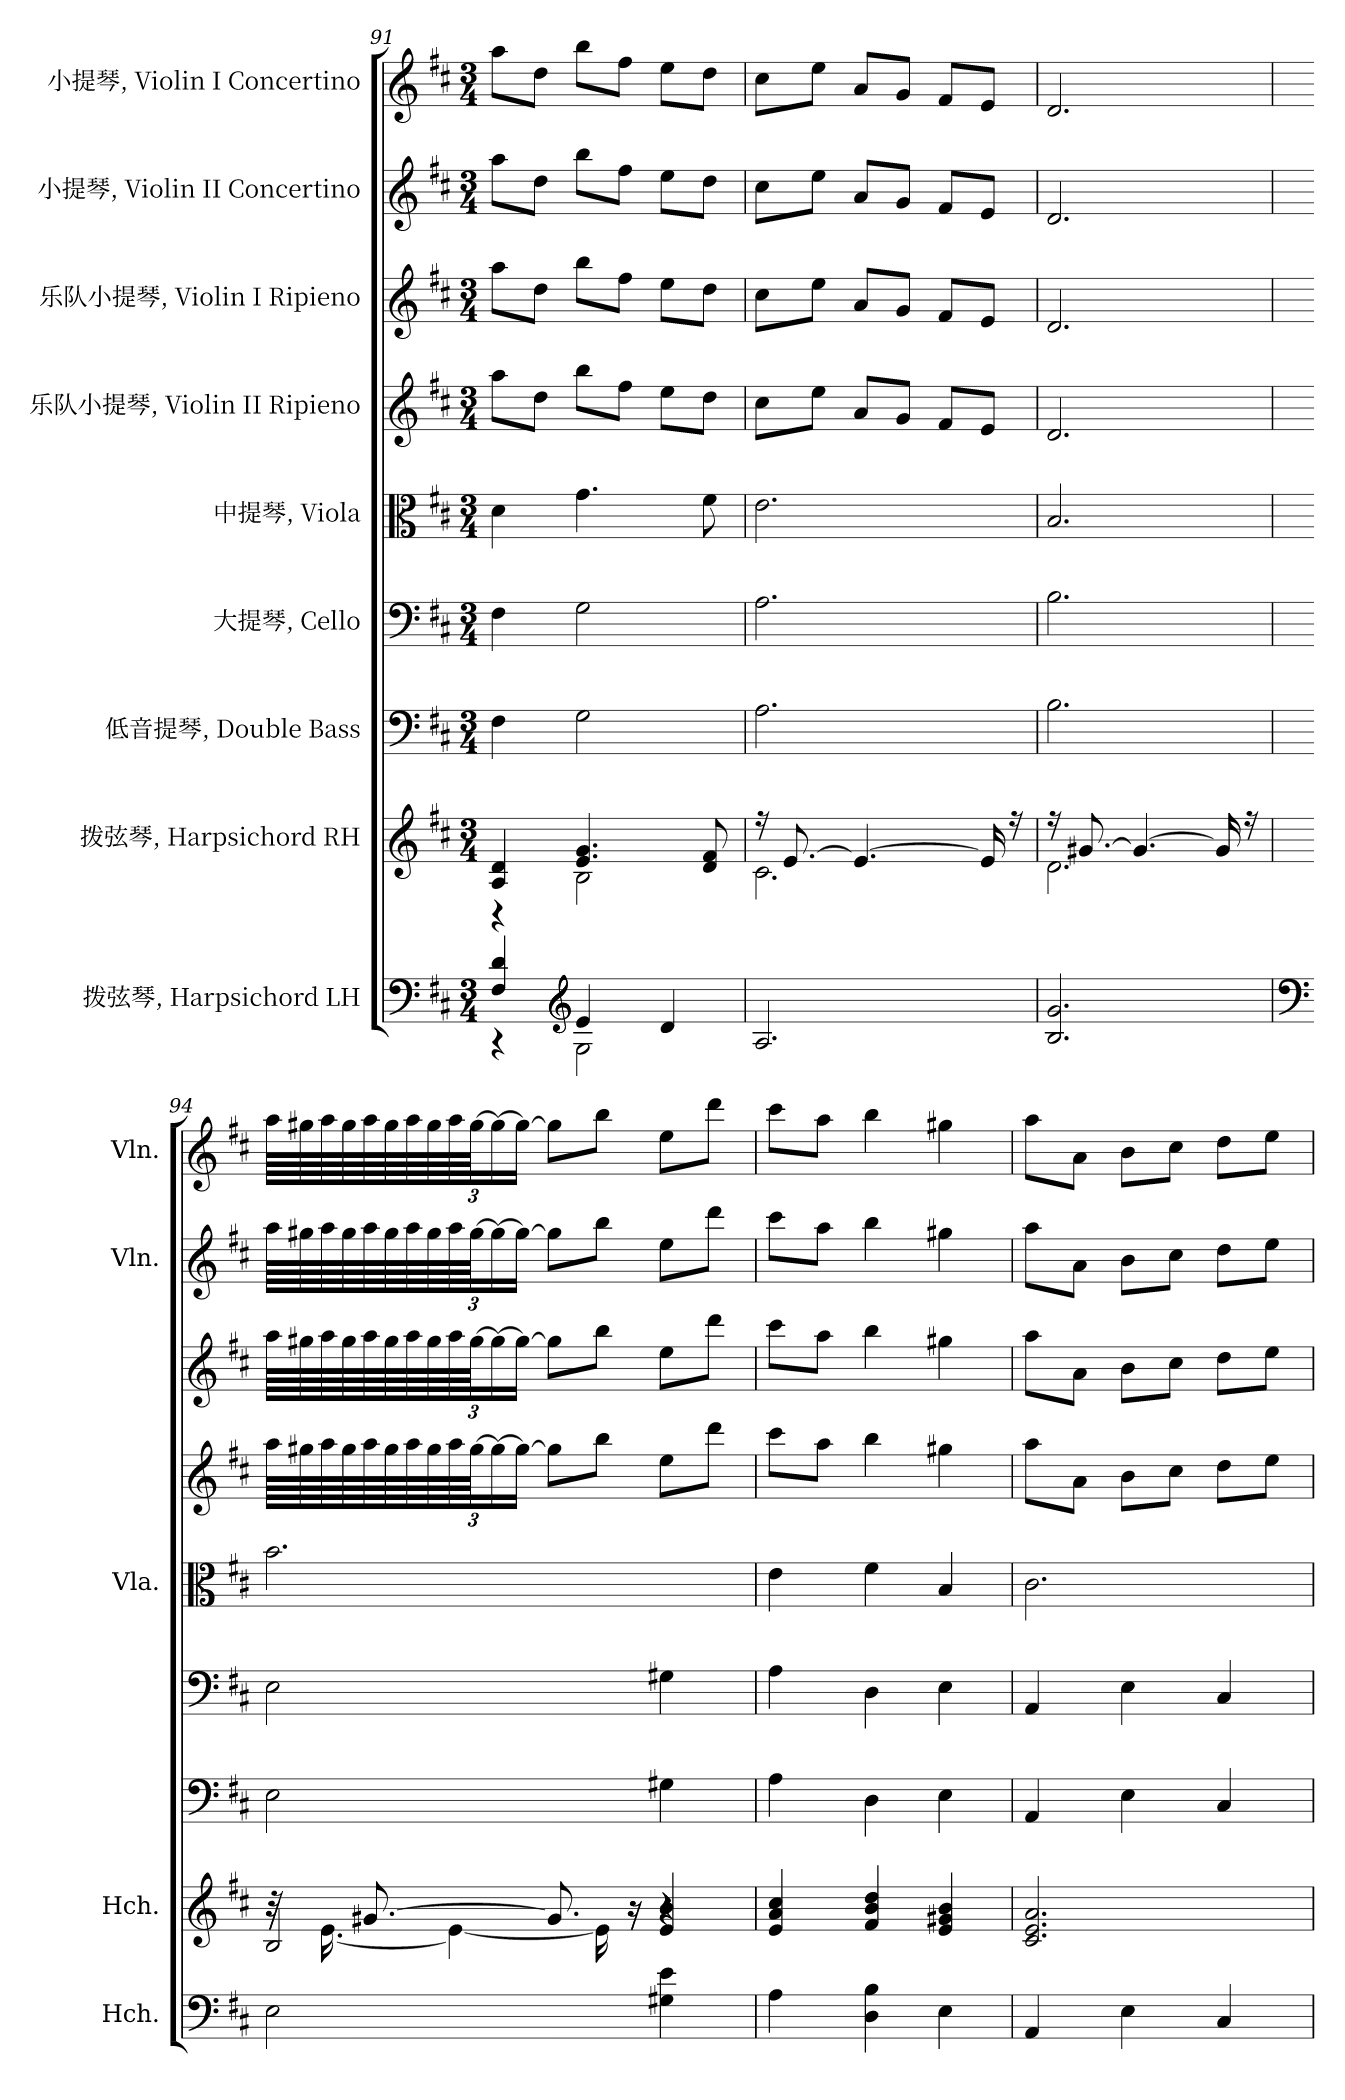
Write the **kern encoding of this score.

**kern	**kern	**kern	**kern	**kern	**kern	**kern	**kern	**kern
*part9	*part8	*part7	*part6	*part5	*part4	*part3	*part2	*part1
*staff9	*staff8	*staff7	*staff6	*staff5	*staff4	*staff3	*staff2	*staff1
*I"拨弦琴, Harpsichord LH	*I"拨弦琴, Harpsichord RH	*I"低音提琴, Double Bass	*I"大提琴, Cello	*I"中提琴, Viola	*I"乐队小提琴, Violin II Ripieno	*I"乐队小提琴, Violin I Ripieno	*I"小提琴, Violin II Concertino	*I"小提琴, Violin I Concertino
*I'Hch.	*I'Hch.	*	*	*I'Vla.	*	*	*I'Vln.	*I'Vln.
*clefF4	*clefG2	*clefF4	*clefF4	*clefC3	*clefG2	*clefG2	*clefG2	*clefG2
*	*	*ITrd7c12	*	*	*	*	*	*
*k[f#c#]	*k[f#c#]	*k[f#c#]	*k[f#c#]	*k[f#c#]	*k[f#c#]	*k[f#c#]	*k[f#c#]	*k[f#c#]
*M3/4	*M3/4	*M3/4	*M3/4	*M3/4	*M3/4	*M3/4	*M3/4	*M3/4
=91	=91	=91	=91	=91	=91	=91	=91	=91
*^	*^	*	*	*	*	*	*	*
4F#/ 4d/	4r	4A/ 4d/	4r	4FF#\	4F#\	4d\	8aa\L	8aa\L	8aa\L	8aa\L
.	.	.	.	.	.	.	8dd\J	8dd\J	8dd\J	8dd\J
*clefG2	*	*	*	*	*	*	*	*	*	*
4e/	2G\	4.e/ 4.g/	2B\	2GG\	2G\	4.g\	8bb\L	8bb\L	8bb\L	8bb\L
.	.	.	.	.	.	.	8ff#\J	8ff#\J	8ff#\J	8ff#\J
4d/	.	.	.	.	.	.	8ee\L	8ee\L	8ee\L	8ee\L
.	.	8d/ 8f#/	.	.	.	8f#\	8dd\J	8dd\J	8dd\J	8dd\J
*v	*v	*	*	*	*	*	*	*	*	*
=92	=92	=92	=92	=92	=92	=92	=92	=92	=92
2.A/	16r	2.c#\	2.AA\	2.A\	2.e\	8cc#\L	8cc#\L	8cc#\L	8cc#\L
.	[8.e/	.	.	.	.	.	.	.	.
.	.	.	.	.	.	8ee\J	8ee\J	8ee\J	8ee\J
.	4.e/_	.	.	.	.	8a/L	8a/L	8a/L	8a/L
.	.	.	.	.	.	8g/J	8g/J	8g/J	8g/J
.	.	.	.	.	.	8f#/L	8f#/L	8f#/L	8f#/L
.	16e/]	.	.	.	.	8e/J	8e/J	8e/J	8e/J
.	16r	.	.	.	.	.	.	.	.
!!LO:PB:g=z
=93	=93	=93	=93	=93	=93	=93	=93	=93	=93
2.B/ 2.g/	16r	2.d\	2.BB\	2.B\	2.B/	2.d/	2.d/	2.d/	2.d/
.	[8.g#X/	.	.	.	.	.	.	.	.
.	4.g#/_	.	.	.	.	.	.	.	.
.	16g#/]	.	.	.	.	.	.	.	.
.	16r	.	.	.	.	.	.	.	.
*	*v	*v	*	*	*	*	*	*	*
=94	=94	=94	=94	=94	=94	=94	=94	=94
*clefF4	*	*	*	*	*	*	*	*
*	*^	*	*	*	*	*	*	*
*	*	*^	*	*	*	*	*	*	*
2E\	16r	32r	2B/	2EE\	2E\	2.b\	64aa\LLLL	64aa\LLLL	64aa\LLLL	64aa\LLLL
.	.	.	.	.	.	.	64gg#X\	64gg#X\	64gg#X\	64gg#X\
.	.	[16.e\	.	.	.	.	64aa\	64aa\	64aa\	64aa\
.	.	.	.	.	.	.	64gg#\	64gg#\	64gg#\	64gg#\
.	[8.g#X/	.	.	.	.	.	64aa\	64aa\	64aa\	64aa\
.	.	.	.	.	.	.	64gg#\	64gg#\	64gg#\	64gg#\
.	.	.	.	.	.	.	64aa\	64aa\	64aa\	64aa\
.	.	.	.	.	.	.	64gg#\	64gg#\	64gg#\	64gg#\
*	*	*	*	*	*	*	*Xbrackettup	*Xbrackettup	*Xbrackettup	*Xbrackettup
.	.	4e\_	.	.	.	.	96aa\	96aa\	96aa\	96aa\
.	.	.	.	.	.	.	[96gg#\JJ	[96gg#\JJ	[96gg#\JJ	[96gg#\JJ
.	.	.	.	.	.	.	24gg#\_	24gg#\_	24gg#\_	24gg#\_
.	.	.	.	.	.	.	16gg#\JJ_	16gg#\JJ_	16gg#\JJ_	16gg#\JJ_
.	8.g#/]	.	.	.	.	.	8gg#\L]	8gg#\L]	8gg#\L]	8gg#\L]
.	.	16e\]	.	.	.	.	8bb\J	8bb\J	8bb\J	8bb\J
.	16r	16r	.	.	.	.	.	.	.	.
4G#X\ 4e\	4e/ 4b/	4r	4r	4GG#X\	4G#X\	.	8ee\L	8ee\L	8ee\L	8ee\L
.	.	.	.	.	.	.	8ddd\J	8ddd\J	8ddd\J	8ddd\J
*	*v	*v	*v	*	*	*	*	*	*	*
=95	=95	=95	=95	=95	=95	=95	=95	=95
4A\	4e/ 4a/ 4cc#/	4AA\	4A\	4e\	8ccc#\L	8ccc#\L	8ccc#\L	8ccc#\L
.	.	.	.	.	8aa\J	8aa\J	8aa\J	8aa\J
4D\ 4B\	4f#/ 4b/ 4dd/	4DD\	4D\	4f#\	4bb\	4bb\	4bb\	4bb\
4E\	4e/ 4g#X/ 4b/	4EE\	4E\	4B/	4gg#X\	4gg#X\	4gg#X\	4gg#X\
!!LO:PB:g=z
=96	=96	=96	=96	=96	=96	=96	=96	=96
4AA/	2.c#/ 2.e/ 2.a/	4AAA/	4AA/	2.c#\	8aa\L	8aa\L	8aa\L	8aa\L
.	.	.	.	.	8a\J	8a\J	8a\J	8a\J
4E\	.	4EE\	4E\	.	8b\L	8b\L	8b\L	8b\L
.	.	.	.	.	8cc#\J	8cc#\J	8cc#\J	8cc#\J
4C#/	.	4CC#/	4C#/	.	8dd\L	8dd\L	8dd\L	8dd\L
.	.	.	.	.	8ee\J	8ee\J	8ee\J	8ee\J
=	=	=	=	=	=	=	=	=
*-	*-	*-	*-	*-	*-	*-	*-	*-
